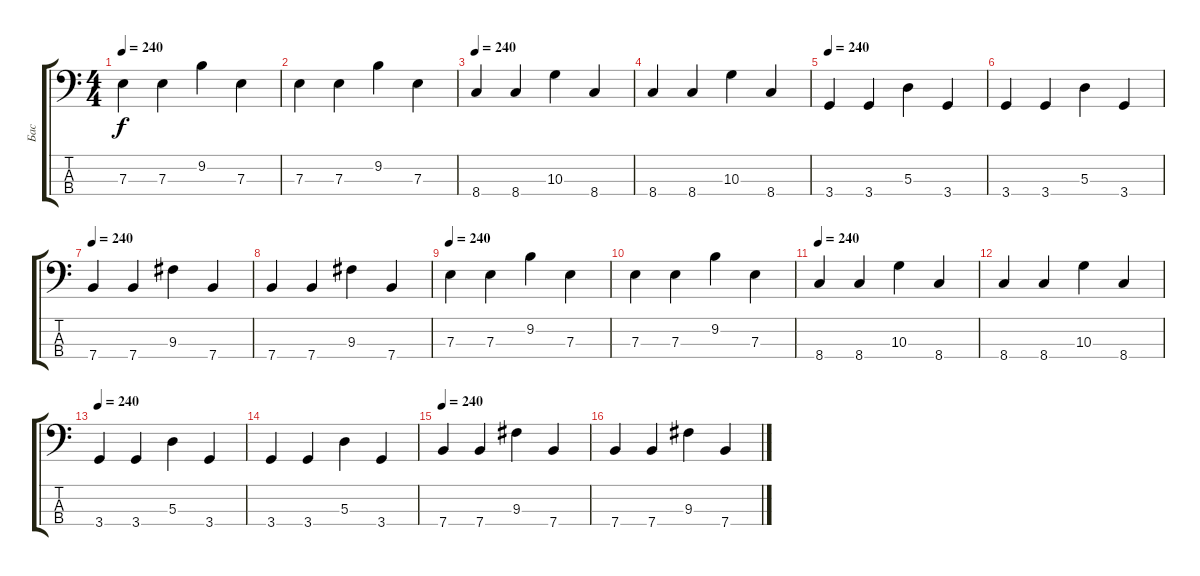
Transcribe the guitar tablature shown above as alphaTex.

\track ("Бас" "Бас") {instrument electricbassfinger}
\staff {score tabs}
\tuning (G2 D2 A1 E1) {hide}
\ts (4 4)
\tempo 240
\clef f4
\ks c
7.3.4{dy f} 7.3.4 9.2.4 7.3.4 |
7.3.4 7.3.4 9.2.4 7.3.4 |
\tempo 240
8.4.4 8.4.4 10.3.4 8.4.4 |
8.4.4 8.4.4 10.3.4 8.4.4 |
\tempo 240
3.4.4 3.4.4 5.3.4 3.4.4 |
3.4.4 3.4.4 5.3.4 3.4.4 |
\tempo 240
7.4.4 7.4.4 9.3.4 7.4.4 |
7.4.4 7.4.4 9.3.4 7.4.4 |
\tempo 240
7.3.4 7.3.4 9.2.4 7.3.4 |
7.3.4 7.3.4 9.2.4 7.3.4 |
\tempo 240
8.4.4 8.4.4 10.3.4 8.4.4 |
8.4.4 8.4.4 10.3.4 8.4.4 |
\tempo 240
3.4.4 3.4.4 5.3.4 3.4.4 |
3.4.4 3.4.4 5.3.4 3.4.4 |
\tempo 240
7.4.4 7.4.4 9.3.4 7.4.4 |
7.4.4 7.4.4 9.3.4 7.4.4
